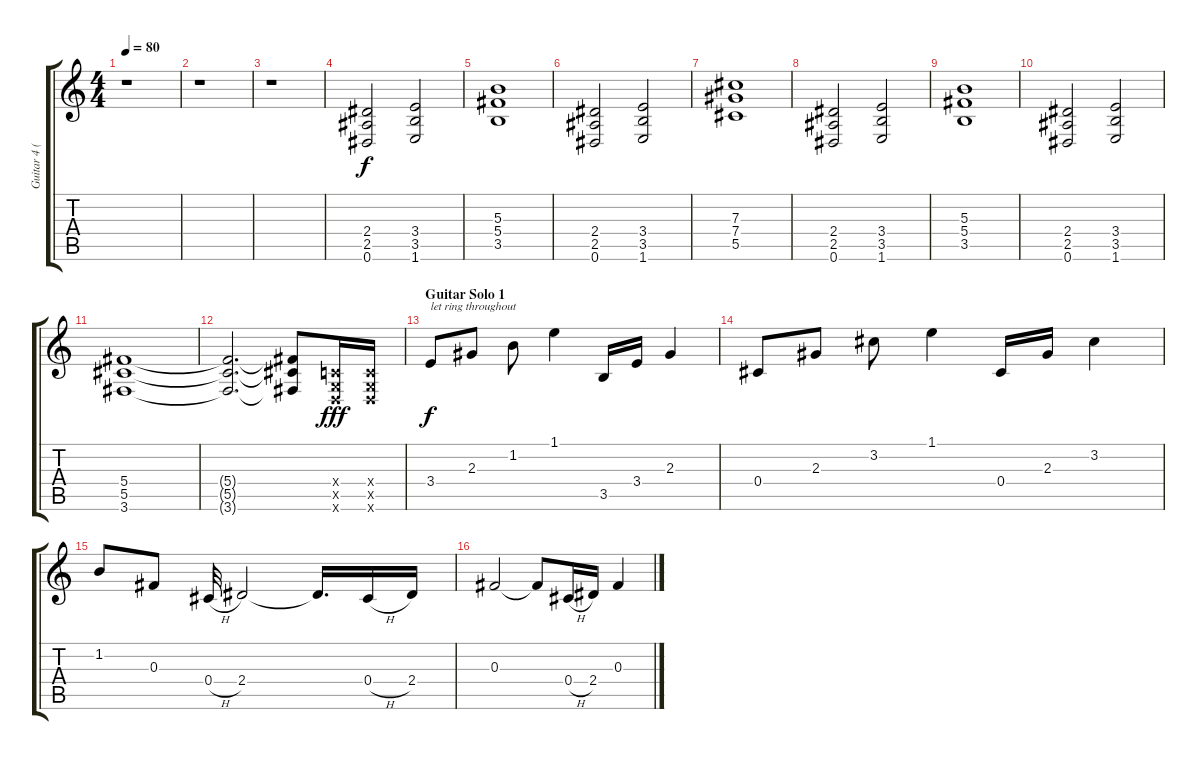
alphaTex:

\track ("Guitar 4 (Izzy)" "Guitar 4 (") {instrument overdrivenguitar}
\staff {score tabs}
\tuning (Eb4 Bb3 Gb3 Db3 Ab2 Eb2) {hide}
\ts (4 4)
\tempo 80
\clef g2
\ks c
r.1{dy f} |
r.1 |
r.1 |
(2.4 2.5 0.6).2 (3.4 3.5 1.6).2 |
(5.3 5.4 3.5).1 |
(2.4 2.5 0.6).2 (3.4 3.5 1.6).2 |
(7.3 7.4 5.5).1 |
(2.4 2.5 0.6).2 (3.4 3.5 1.6).2 |
(5.3 5.4 3.5).1 |
(2.4 2.5 0.6).2 (3.4 3.5 1.6).2 |
(5.4 5.5 3.6).1 |
(5.4{t} 5.5{t} 3.6{t}).2{d} (5.4{t} 5.5{t} 3.6{t}).8 (-1.4{x} -1.5{x} -1.6{x}).16{dy fff} (-1.4{x} -1.5{x} -1.6{x}).16 |
\section ("" "Guitar Solo 1")
3.4.8{txt "let ring throughout" dy f} 2.3.8 1.2.8 1.1.4 3.5.16 3.4.16 2.3.4 |
0.4.8 2.3.8 3.2.8 1.1.4 0.4.16 2.3.16 3.2.4 |
1.2.8 0.3.8 0.4{h}.32 2.4.2 2.4{t}.16{d} 0.4{h}.16 2.4.16 |
0.3.2 0.3{t}.8 0.4{h}.16 2.4.16 0.3.4
